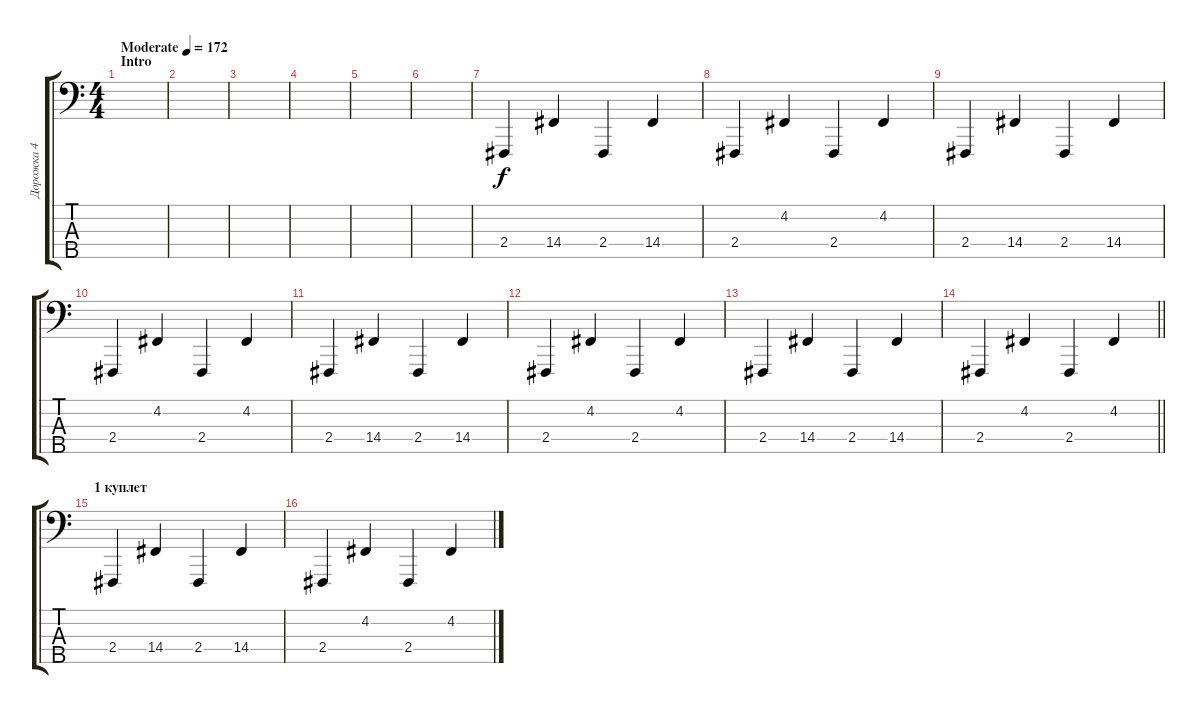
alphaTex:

\track ("Дорожка 4" "Дорожка 4") {instrument lead2sawtooth}
\staff {score tabs}
\tuning (G2 D2 A1 E1 B0) {hide}
\ts (4 4)
\section ("" "Intro")
\tempo (172 "Moderate")
\clef f4
\ks c
|
|
|
|
|
|
2.4.4 14.4.4 2.4.4 14.4.4 |
2.4.4 4.2.4 2.4.4 4.2.4 |
2.4.4 14.4.4 2.4.4 14.4.4 |
2.4.4 4.2.4 2.4.4 4.2.4 |
2.4.4 14.4.4 2.4.4 14.4.4 |
2.4.4 4.2.4 2.4.4 4.2.4 |
2.4.4 14.4.4 2.4.4 14.4.4 |
\barLineRight lightlight
2.4.4 4.2.4 2.4.4 4.2.4 |
\section ("" "1 куплет")
2.4.4 14.4.4 2.4.4 14.4.4 |
2.4.4 4.2.4 2.4.4 4.2.4
